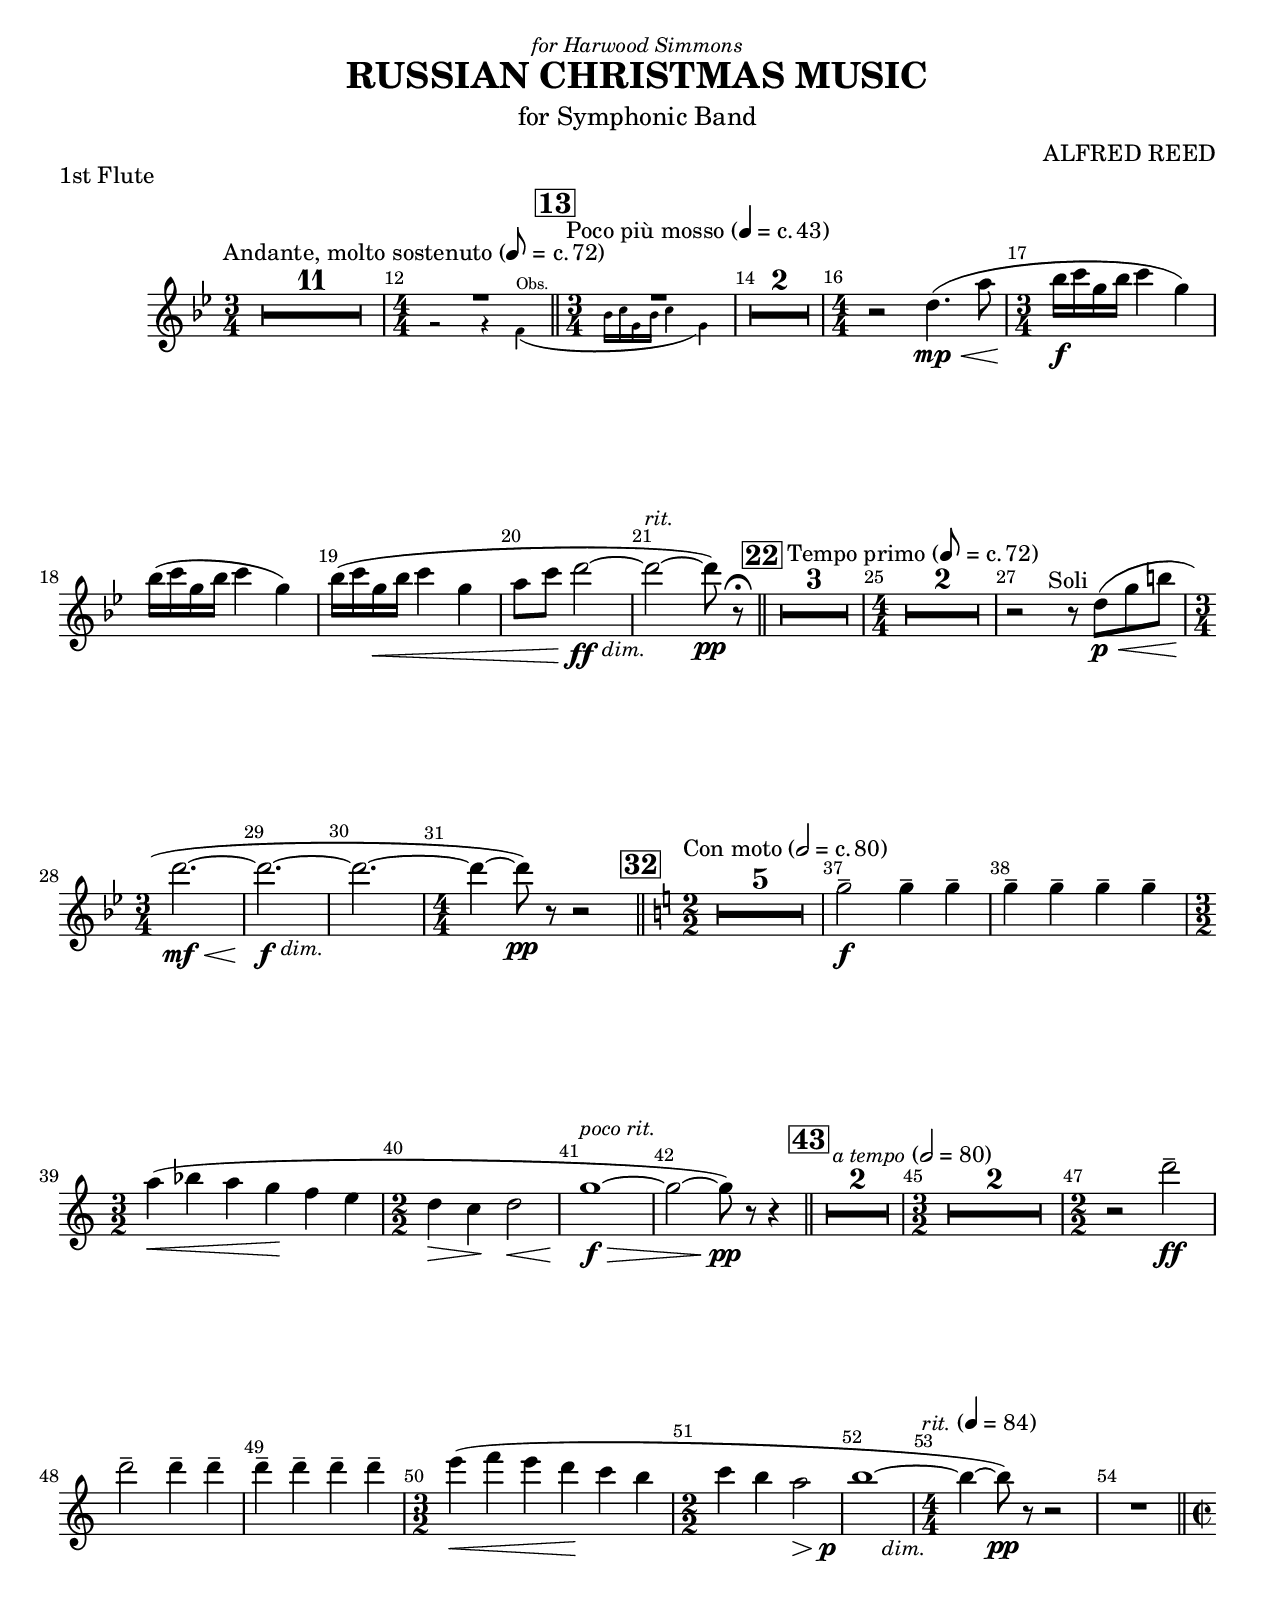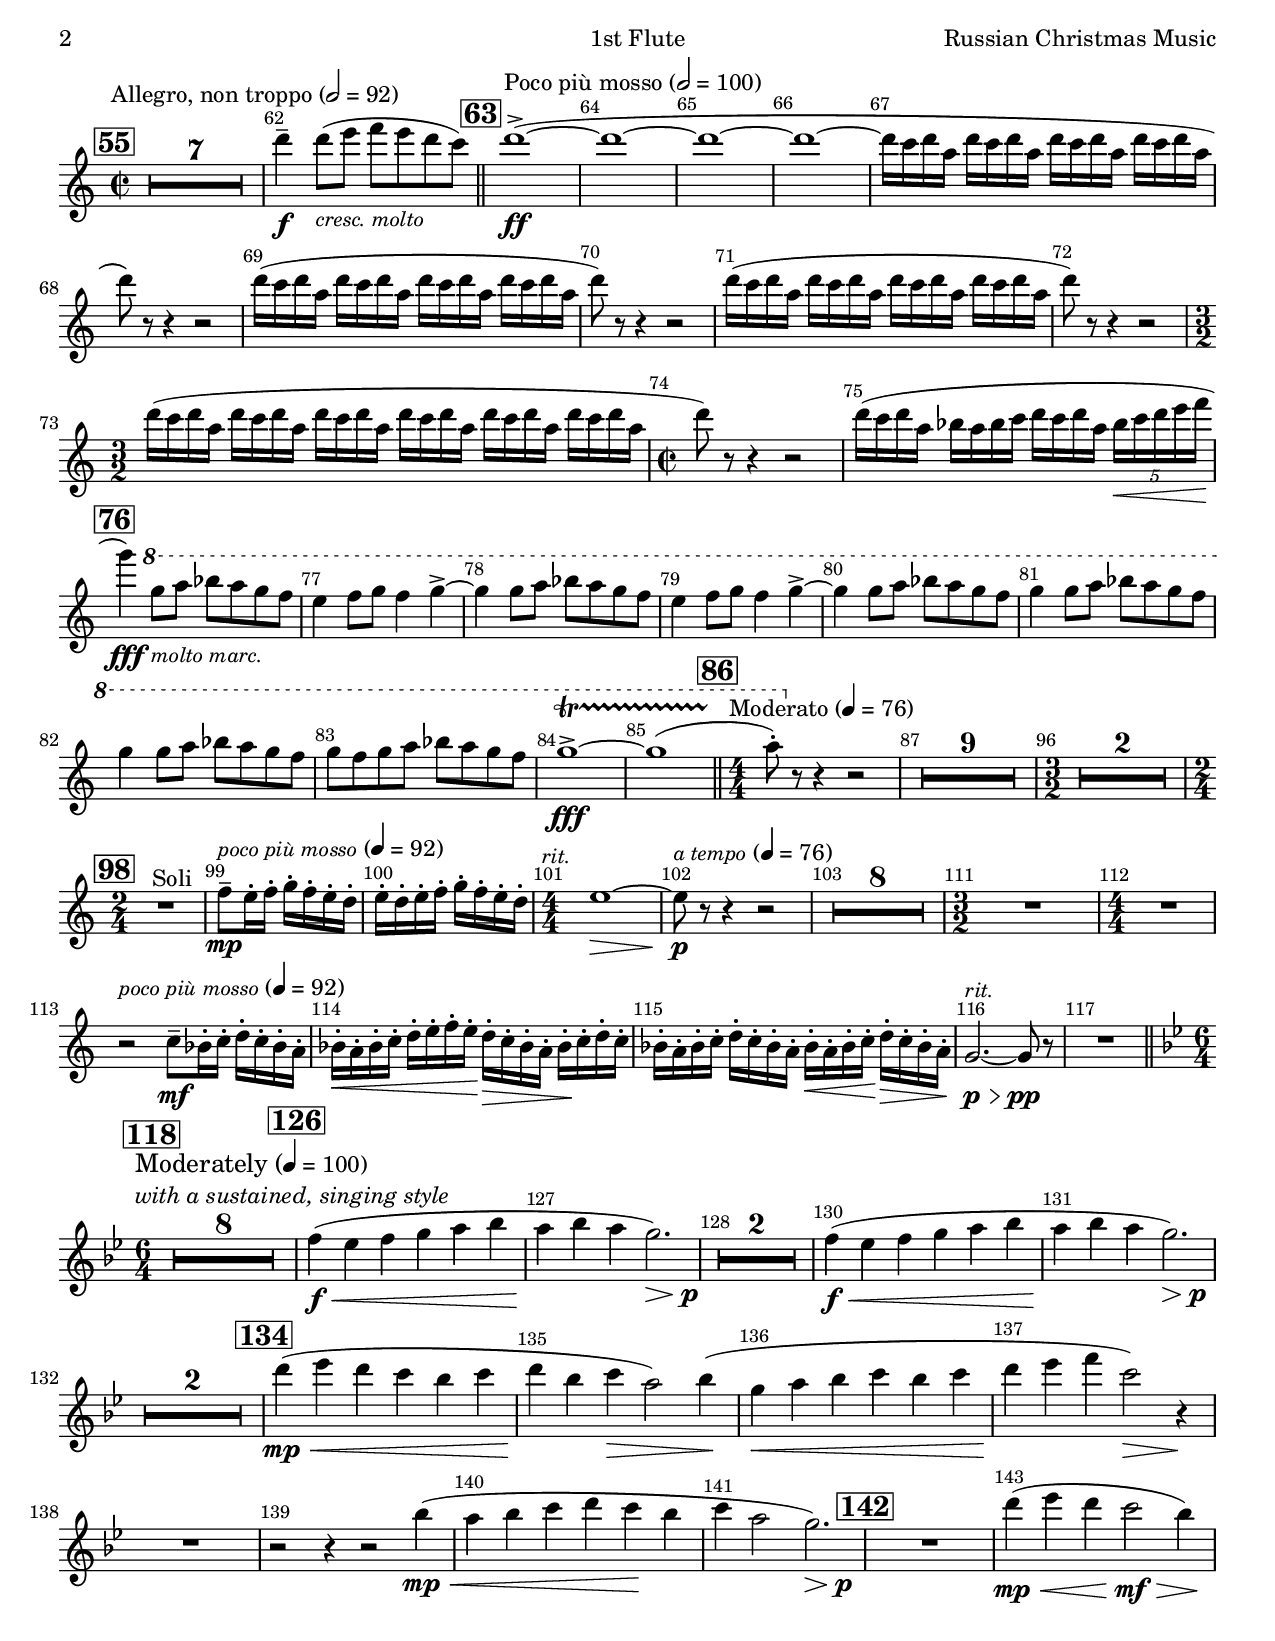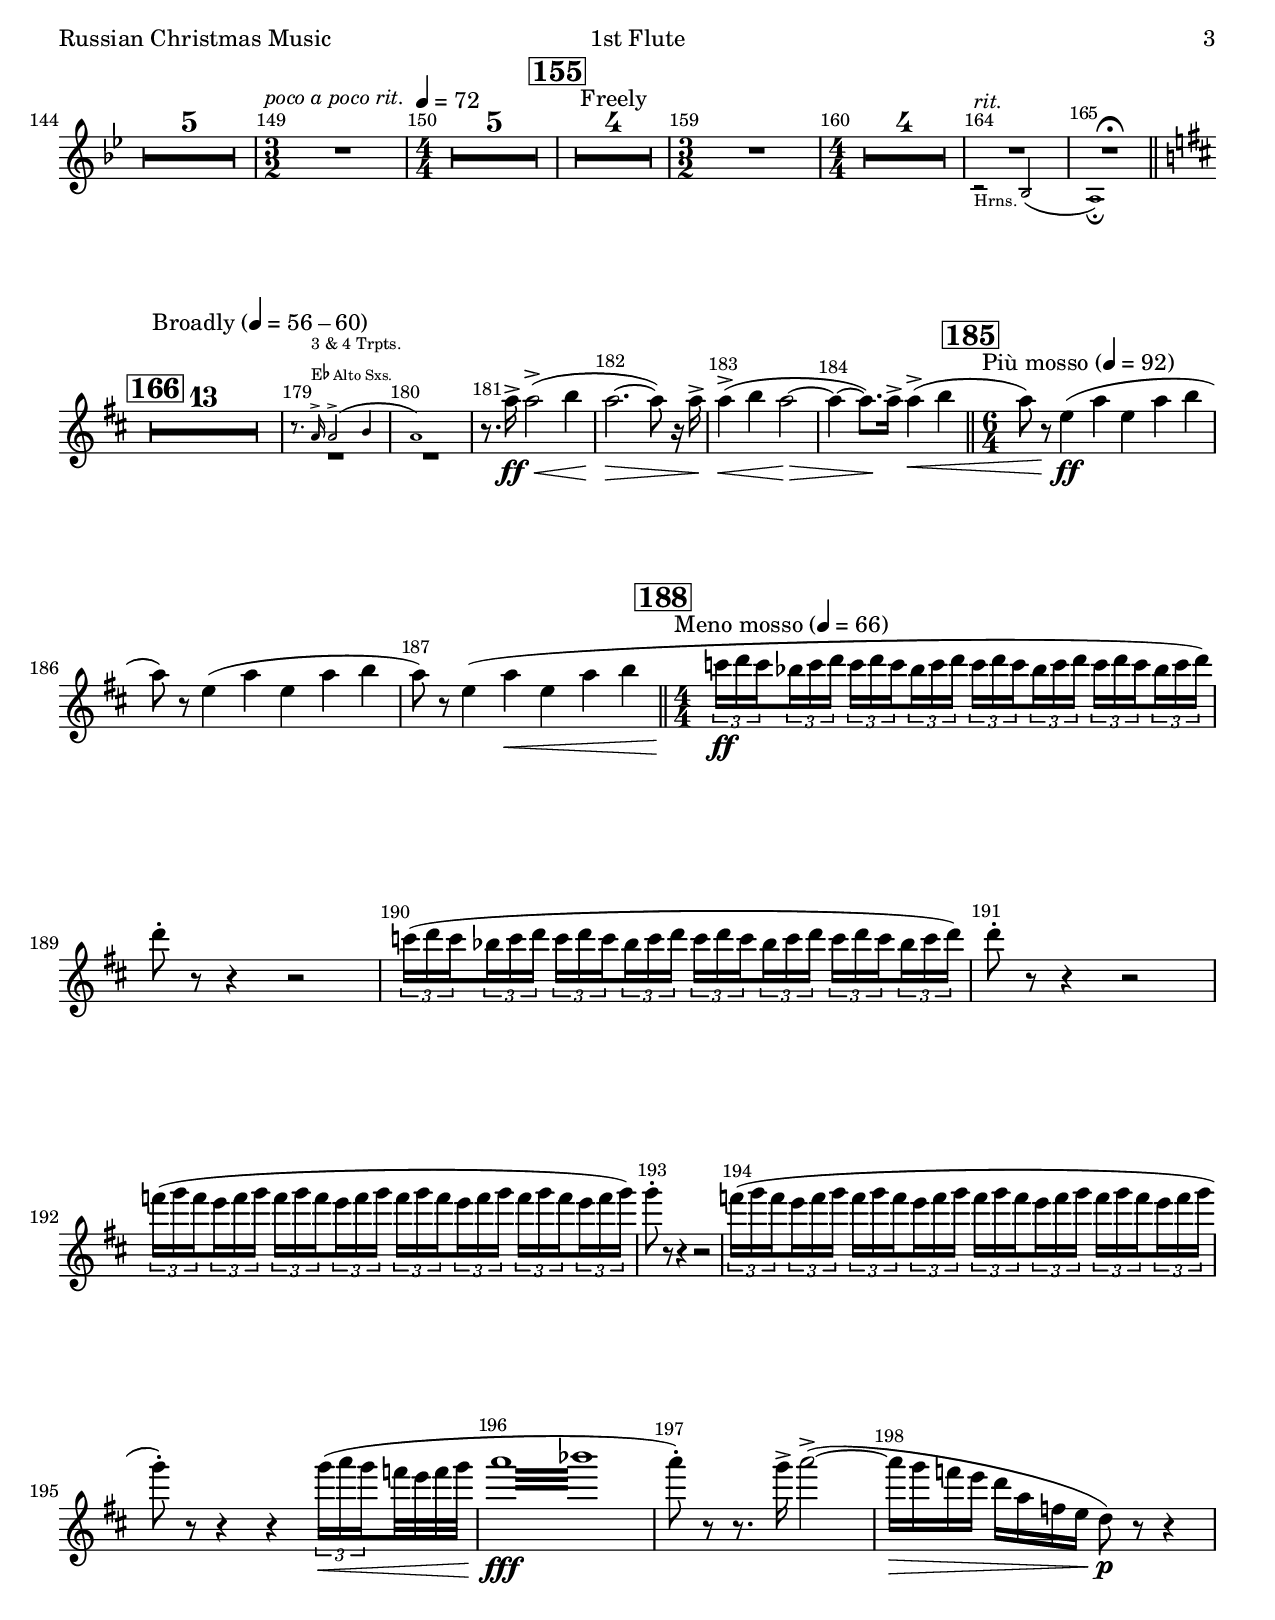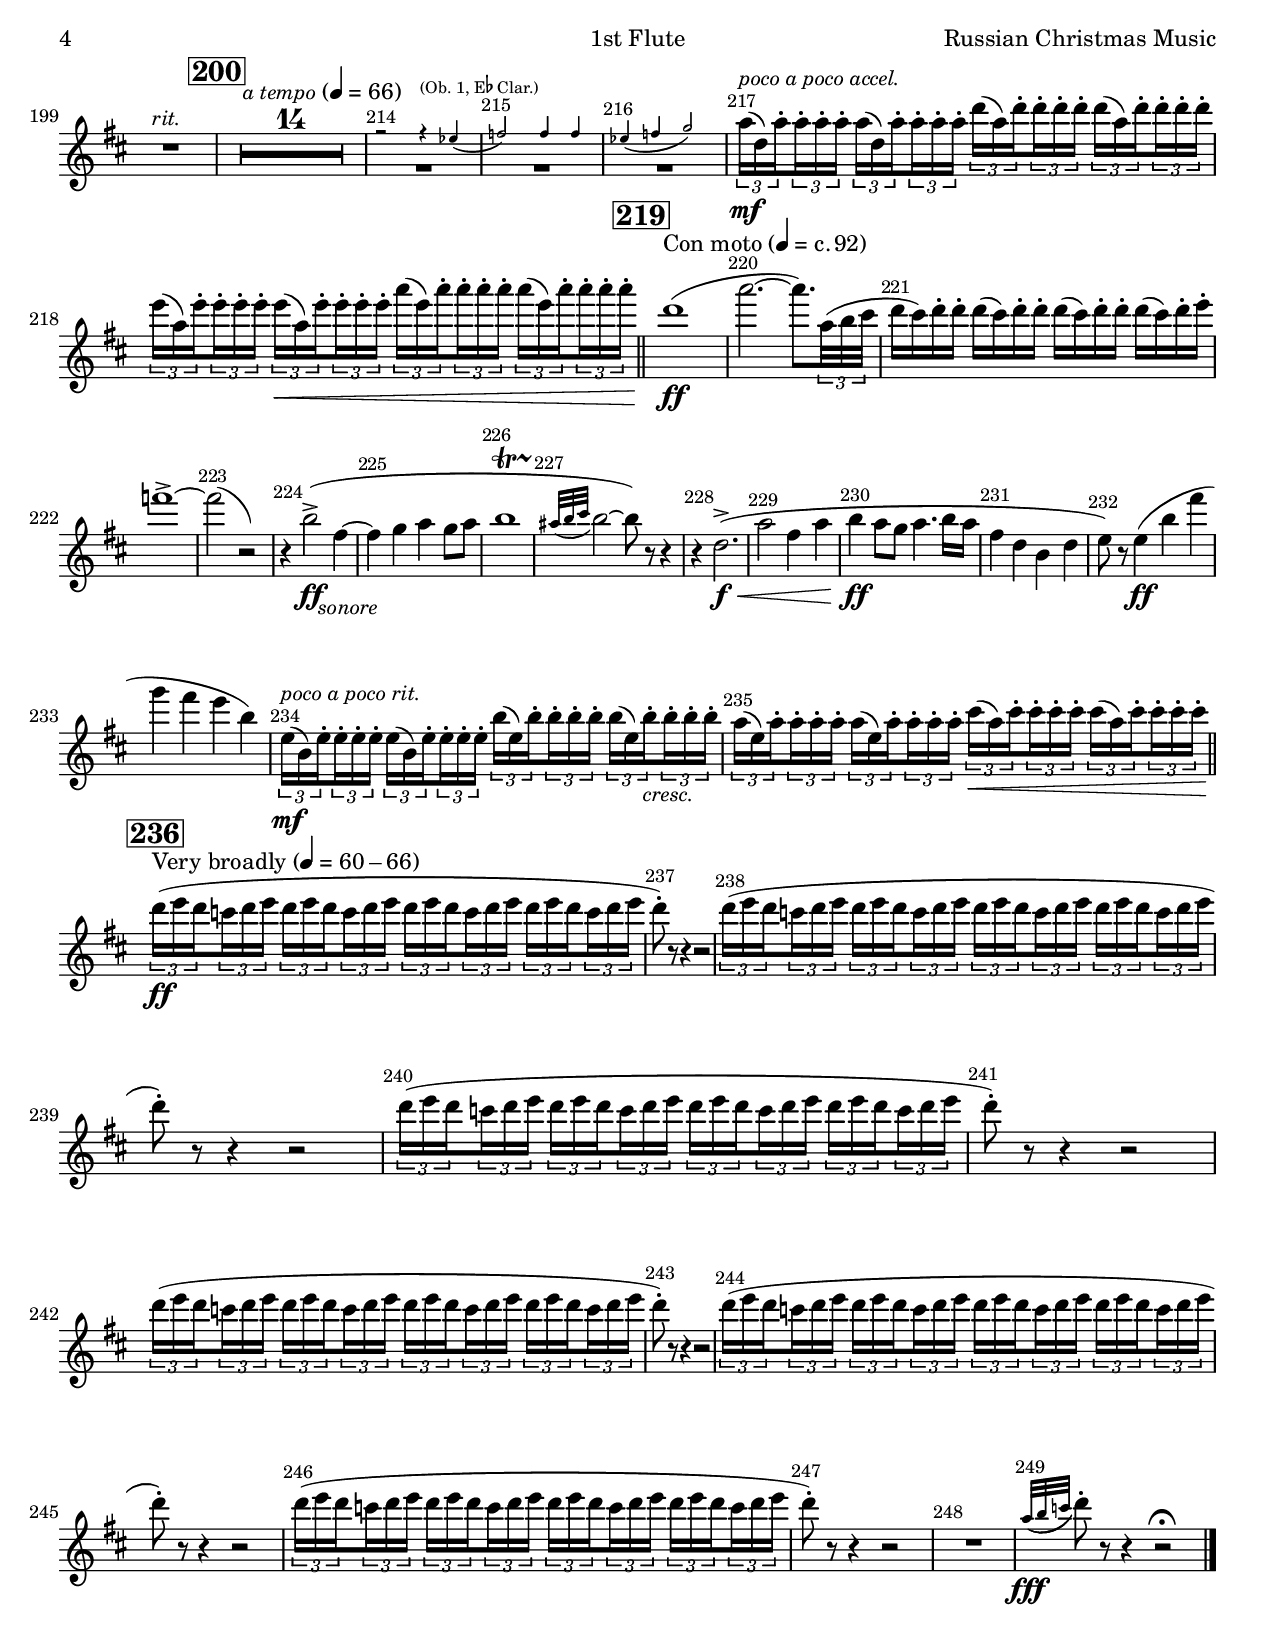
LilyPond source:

\version "2.19.82"
\language "english"

\version "2.19.82"
\language "english"

\header {
  dedication = \markup { \normal-text \smaller \italic "for Harwood Simmons" }
  pieceTitle = "Russian Christmas Music"
  title = \markup { #(string-upcase pieceTitle) }
  subtitle = \markup { \normal-text "for Symphonic Band" }
  composer = \markup { "ALFRED REED" }
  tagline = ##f
}

\paper {
  #(set-paper-size "ansi a")
  oddHeaderMarkup = \markup \fill-line {
    \on-the-fly #print-page-number-check-first
    \fromproperty #'header:pieceTitle
    \on-the-fly #print-page-number-check-first
    \fromproperty #'header:piece
    \on-the-fly #print-page-number-check-first
    \fromproperty #'page:page-number-string
  }
  evenHeaderMarkup = \markup \fill-line {
    \on-the-fly #print-page-number-check-first
    \fromproperty #'page:page-number-string
    \on-the-fly #print-page-number-check-first
    \fromproperty #'header:piece
    \fromproperty #'header:pieceTitle
  }
}

rehearsalMark = {
  \once \override Score.BarNumber.break-visibility = ##(#f #f #f)
  \mark \default
}

scoreOutline = {
  \compressFullBarRests
  \override MultiMeasureRest.expand-limit = #1
  \set Score.markFormatter = #format-mark-box-barnumbers
  \override Score.BarNumber.break-visibility = #end-of-line-invisible
  \context Score \applyContext #(set-bar-number-visibility 1)

  \overrideTimeSignatureSettings 6/4 1/4 #'(1 1 1 1 1 1) #'()
  \overrideTimeSignatureSettings 3/2 1/4 #'(1 1 1 1 1 1) #'()
  \overrideTimeSignatureSettings 2/2 1/2 #'(1 1) \beamExceptions {
    16[ 16 16 16] 16[ 16 16 16] 16[ 16 16 16] 16[ 16 16 16] |
    8[ 8 8 8] 8[ 8 8 8]
  }

  \numericTimeSignature
  \time 3/4
  \tempo \markup {
    \concat \normal-text {
      "Andante, molto sostenuto ("
      \smaller \general-align #Y #DOWN \note #"8" #1
      " = c."
      \hspace #0.25
      "72)"
    }
  }
  \key bf \major
  s2.*11

  % m. 12
  \time 4/4
  | s1*1

  %%% m. 13 %%%
  \rehearsalMark
  \bar "||"
  \time 3/4
  \tempo \markup {
    \concat \normal-text {
      "Poco più mosso ("
      \smaller \general-align #Y #DOWN \note #"4" #1
      " = c."
      \hspace #0.25
      "43)"
    }
  }
  | s2.*3

  % m. 16
  \time 4/4
  | s1*1

  % m. 17
  \time 3/4
  | s2.*4

  % m. 21
  | \tempo \markup { \normal-text \smaller \italic "rit." }
  s2

  s8 s8\fermata

  %%% m. 22 %%%
  \rehearsalMark
  \bar "||"
  \tempo \markup {
    \concat \normal-text {
      "Tempo primo ("
      \smaller \general-align #Y #DOWN \note #"8" #1
      " = c."
      \hspace #0.25
      "72)"
    }
  }
  | s2.*3

  % m. 25
  \time 4/4
  | s1*3

  % m. 28
  \time 3/4
  | s2.*3

  % m. 31
  \time 4/4
  | s1*1

  %%% m. 32 %%%
  \rehearsalMark
  \bar "||"
  \time 2/2
  \tempo \markup {
    \concat \normal-text {
      "Con moto ("
      \smaller \general-align #Y #DOWN \note #"2" #1
      " = c."
      \hspace #0.25
      "80)"
    }
  }
  \key c \major
  | s1*7

  % m. 39
  \time 3/2
  | s1.*1

  % m. 40
  \time 2/2
  | s1*1

  % m. 41
  \tempo \markup { \normal-text \smaller \italic "poco rit." }
  | s1*2

  %%% m. 43 %%%
  \rehearsalMark
  \bar "||"
  \tempo \markup { \normal-text \smaller \italic "a tempo" } 2 = 80
  | s1*2

  % m. 45
  \time 3/2
  | s1.*2

  % m. 48
  \time 2/2
  | s1*3

  % m. 51
  \time 3/2
  | s1.*1

  % m. 52
  \time 2/2
  | s1*2

  % m. 54
  \time 4/4
  \tempo \markup { \normal-text \smaller \italic "rit." } 4 = 84
  | s1*2

  %%% m. 55 %%%
  \defaultTimeSignature
  \time 2/2
  \rehearsalMark
  \bar "||"
  \tempo \markup { \normal-text "Allegro, non troppo" } 2 = 92
  | s1*8

  %%% m. 63 %%%
  \rehearsalMark
  \bar "||"
  \tempo \markup { \normal-text "Poco più mosso" } 2 = 100
  | s1*10

  % m. 74
  \time 3/2
  | s1.*1

  % m. 75
  \time 2/2
  | s1*2

  %%% m. 76 %%%
  \rehearsalMark
  | s1*10

  %%% m. 86 %%%
  \rehearsalMark
  \bar "||"
  \numericTimeSignature
  \time 4/4
  \tempo \markup { \normal-text "Moderato" } 4 = 76
  | s1*10

  % m. 96
  \time 3/2
  | s1.*2

  %%% m. 98 %%%
  \rehearsalMark
  \time 2/4
  | s2*1

  % m. 99
  \tempo \markup { \normal-text \smaller \italic "poco più mosso" } 4 = 92
  | s2*2

  % m. 101
  \time 4/4
  \tempo \markup { \normal-text \smaller \italic "rit." }
  | s1*1

  % m. 102
  \tempo \markup { \normal-text \smaller \italic "a tempo" } 4 = 76
  | s1*9

  % m. 111
  \time 3/2
  | s1.*1

  % m. 112
  \time 4/4
  | s1*1

  % m. 113
  \tempo \markup { \normal-text \smaller \italic "poco più mosso" } 4 = 92
  | s1*3

  % m. 116
  \tempo \markup { \normal-text \smaller \italic "rit." }
  | s1*2

  %%% m. 118 %%%
  \rehearsalMark
  \bar "||"
  \key bf \major
  \time 6/4
  \tempo \markup \left-column \normal-text {
    \concat {
      \larger "Moderately ("
      \smaller \general-align #Y #DOWN \note #"4" #1
      " = 100)"
    }
    \italic "with a sustained, singing style"
  }
  | s1.*8

  %%% m. 126 %%%
  \rehearsalMark
  | s1.*8

  %%% m. 134 %%%
  \rehearsalMark
  | s1.*8

  %%% m. 142 %%%
  \rehearsalMark
  | s1.*7

  % m. 148
  \time 3/2
  \tempo \markup { \normal-text \smaller \italic "poco a poco rit." }
  | s1.*1

  % m. 149
  \tempo 4 = 72
  \time 4/4
  | s1*5

  %%% m. 155 %%%
  \rehearsalMark
  \tempo \markup { \normal-text "Freely" }
  | s1*4

  % m. 159
  \time 3/2
  | s1.*1

  % m. 160
  \time 4/4
  | s1*4

  % m. 164
  \tempo \markup { \normal-text \smaller \italic "rit." }
  | s1*1

  % m. 165
  | R1*1^\fermataMarkup

  %%% m. 166 %%%
  \rehearsalMark
  \bar "||"
  \tempo \markup { \normal-text "Broadly" } 4 = 56 - 60
  \key d \major
  | s1*19

  %%% m. 185 %%%
  \rehearsalMark
  \bar "||"
  \tempo \markup { \normal-text "Più mosso" } 4 = 92
  \time 6/4
  | s1.*3

  %%% m. 188 %%%
  \rehearsalMark
  \bar "||"
  \tempo \markup { \normal-text "Meno mosso" } 4 = 66
  \time 4/4
  | s1*11

  % m. 199
  \tempo \markup { \normal-text \smaller \italic "rit." }
  | s1*1

  %%% m. 200 %%%
  \rehearsalMark
  \tempo \markup { \normal-text \smaller \italic "a tempo" } 4 = 66
  | s1*17

  % m. 217
  \tempo \markup { \normal-text \smaller \italic "poco a poco accel." }
  | s1*2

  %%% m. 219 %%%
  \rehearsalMark
  \bar "||"
  \tempo \markup {
    \concat \normal-text {
      "Con moto ("
      \smaller \general-align #Y #DOWN \note #"4" #1
      " = c."
      \hspace #0.25
      "92)"
    }
  }
  | s1*15

  % m. 234
  \tempo \markup { \normal-text \smaller \italic "poco a poco rit." }
  | s1*2

  %%% m. 236 %%%
  \rehearsalMark
  \bar "||"
  \tempo \markup { \normal-text "Very broadly" } 4 = 60 - 66
  | s1*13

  % m. 249
  |
  s2

  s2\fermata

  \bar "|."
}

\version "2.18.2"
\language "english"

subdivideBeamSixteenths = {
  \set subdivideBeams = ##t
  \set baseMoment = #(ly:make-moment 1/16)
  \set beatStructure = #'(4 4 4 4)
}

subdivideBeamEighths = {
  \set subdivideBeams = ##t
  \set baseMoment = #(ly:make-moment 1/8)
  \set beatStructure = #'(2 2)
}

unsetBeamSubdivision = {
  \unset subdivideBeams
  \unset baseMoment
  \unset beatStructure
}


\header {
  piece = "1st Flute"
}

partFluteOne = \relative c''' {
  % m. 1, 2, 3, 4, 5, 6, 7, 8, 9, 10, 11
  R2.*11
  |
  % m. 12, 13
  \override MultiMeasureRest #'staff-position = #2
  << { R1*1 | R2.*1 } \new CueVoice { g,2\rest
  \stemDown\slurDown
  g4\rest
  f4(^\markup { \teeny "Obs." }
  |
  bf16 c16 g16 bf16
  c4
  g4) } >>
  |
  % m. 14, 15
  \revert MultiMeasureRest #'staff-position
  R2.*2
  |
  % m. 16
  r2

  d'4.(\mp\<
    a'8
  |
  % m. 17
  bf16\f c16 g16 bf16
  c4
  g4)
  |
  % m. 18
  bf16( c16 g16 bf16
  c4
  g4)
  |
  % m. 19
  bf16( c16 g16\< bf16
  c4
  g4
  |
  % m. 20
  a8 c8
  << d2~\ff { s4
  s4_\markup { \smaller \italic "dim." } } >>
  |
  % m. 21
  d2~

  d8)\pp r8
  |
  % m. 22, 23, 24
  R2.*3
  |
  % m. 25, 26
  R1*2
  |
  % m. 27
  r2

  r8^\markup \center-align { "Soli" } d,8(\p\<
  g8 b8
  |
  % m. 28
  d2.~\mf\<


  |
  % m. 29
  << d2.~\f { s4
  s4_\markup { \smaller \italic "dim." } } >>

  |
  % m. 30
  d2.~


  |
  % m. 31
  d4~
  d8)\pp r8
  r2

  |
  % m. 32, 33, 34, 35, 36
  R1*5
  |
  % m. 37
  g,2--\f

  g4-- g4--
  |
  % m. 38
  g4--
  g4--
  g4--
  g4--
  |
  % m. 39
  a4(\<
  bf4
  a4
  g4\!
  f4
  e4
  |
  % m. 40
  d4\>
  c4\!
  d2\<

  |
  % m. 41
  g1~\f\>



  |
  % m. 42
  g2~

  g8\pp) r8
  r4
  |
  % m. 43, 44
  R1*2
  |
  % m. 45, 46
  R1.*2
  |
  % m. 47
  r2

  d'2--\ff

  |
  % m. 48
  d2--

  d4--
  d4--
  |
  % m. 49
  d4--
  d4--
  d4--
  d4--
  |
  % m. 50
  e4(\<
  f4
  e4
  d4\!
  c4
  b4
  |
  % m. 51
  c4
  b4
  << a2\> { s4.
  s8\p } >>
  |
  % m. 52
  << b1~ { s2

  s2_\markup { \smaller \italic "dim." } } >>

  |
  % m. 53
  b4~
  b8)\pp r8
  r2

  |
  % m. 55
  R1*1


  \pageBreak
  |
  % m. 54, 55, 56, 57, 58, 59, 60, 61
  R1*7
  |
  % m. 62
  d4--\f
  d8(_\markup { \smaller \italic "cresc. molto" } e8
  f8 e8
  d8 c8)
  |
  % m. 63
  d1->~(\ff



  |
  % m. 64
  d1~



  |
  % m. 65
  d1~



  |
  % m. 66
  d1~



  |
  % m. 67
  d16 c16 d16 a16
  d16 c16 d16 a16
  d16 c16 d16 a16
  d16 c16 d16 a16
  |
  % m. 68
  d8) r8
  r4
  r2

  |
  % m. 69
  d16( c16 d16 a16
  d16 c16 d16 a16
  d16 c16 d16 a16
  d16 c16 d16 a16
  |
  % m. 70
  d8) r8
  r4
  r2

  |
  % m. 71
  d16( c16 d16 a16
  d16 c16 d16 a16
  d16 c16 d16 a16
  d16 c16 d16 a16
  |
  % m. 72
  d8) r8
  r4
  r2

  |
  % m. 73
  d16( c16 d16 a16
  d16 c16 d16 a16
  d16 c16 d16 a16
  d16 c16 d16 a16
  d16 c16 d16 a16
  d16 c16 d16 a16
  |
  % m. 74
  d8) r8
  r4
  r2

  |
  % m. 75
  d16( c16 d16 a16
  bf16 a16 bf16 c16
  d16 c16 d16 a16
  \tuplet 5/4 { bf16\< c16 d16 e16 f16 }
  |
  % m. 76
  g4)\fff
  \ottava #1 g8_\markup { \smaller \italic "molto marc." } a8
  bf8 a8
  g8 f8
  |
  % m. 77
  e4
  f8 g8
  f4
  g4->~
  |
  % m. 78
  g4
  g8 a8
  bf8 a8
  g8 f8
  |
  % m. 79
  e4
  f8 g8
  f4
  g4->~
  |
  % m. 80
  g4
  g8 a8
  bf8 a8
  g8 f8
  |
  % m. 81
  g4
  g8 a8
  bf8 a8
  g8 f8
  |
  % m. 82
  g4
  g8 a8
  bf8 a8
  g8 f8
  |
  % m. 83
  g8 f8
  g8 a8
  bf8 a8
  g8 f8
  |
  % m. 84
  g1->~\startTrillSpan\fff



  |
  % m. 85
  g1(



  |
  % m. 86
  a8-.)\stopTrillSpan \ottava #0 r8
  r4
  r2

  |
  % m. 87, 88, 89, 90, 91, 92, 93, 94, 95
  R1*9
  |
  % m. 96, 97
  R1.*2
  |
  % m. 98
  << R2*1 { s4
  s4^"Soli"} >>
  |
  % m. 99
  f,8--\mp e16-. f16-.
  g16-. f16-. e16-. d16-.
  |
  % m. 100
  e16-. d16-. e16-. f16-.
  g16-. f16-. e16-. d16-.
  |
  % m. 101
  e1~\>



  |
  % m. 102
  e8\p r8
  r4
  r2

  |
  % m. 103, 104, 105, 106, 107, 108, 109, 110
  R1*8
  |
  % m. 111
  R1.*1





  |
  % m. 112
  R1*1



  |
  % m. 113
  r2

  c8--\mf bf16-. c16-.
  d16-. c16-. bf16-. a16-.
  |
  % m. 114
  bf16-.\< a16-. bf16-. c16-.
  d16-. e16-. f16-. e16-.\!
  d16-.\> c16-. bf16-. a16-.
  bf16-.\! c16-. d16-. c16-.
  |
  % m. 115
  bf16-. a16-. bf16-. c16-.
  d16-. c16-. bf16-. a16-.
  bf16-.\< a16-. bf16-. c16-.\!
  d16-.\> c16-. bf16-. a16-.
  |
  % m. 116
  g2.~\p\>


  g8\pp r8
  |
  % m. 117
  R1*1



  |
  % m. 118, 119, 120, 121, 122, 123, 124, 125
  R1.*8
  |
  % m. 126
  f'4(\f\<
  ef4
  f4
  g4
  a4
  bf4
  |
  % m. 127
  a4\!
  bf4
  a4
  << g2.)\> { s2

  s8 s8\p } >>
  |
  % m. 128, 129
  R1.*2
  |
  % m. 130
  f4(\f\<
  ef4
  f4
  g4
  a4
  bf4
  |
  % m. 131
  a4\!
  bf4
  a4
  << g2.)\> { s2

  s4\p } >>
  |
  % m. 132, 133
  R1.*2
  |
  % m. 134
  d'4(\mp\<
  ef4
  d4
  c4
  bf4
  c4
  |
  % m. 135
  d4\!
  bf4
  c4\>
  a2)

  bf4(\!
  |
  % m. 136
  g4\<
  a4
  bf4
  c4
  bf4
  c4
  |
  % m. 137
  d4\!
  ef4
  f4
  c2)\>

  r4\!
  |
  % m. 138
  R1.*1





  |
  % m. 139
  r2

  r4
  r2

  bf4(\mp\<
  |
  % m. 140
  a4
  bf4
  c4
  d4
  c4\!
  bf4
  |
  % m. 141
  c4
  a2

  << g2.)\> { s2

  s4\p } >>
  |
  % m. 142
  R1.*1





  |
  % m. 143
  d'4(\mp\<
  ef4
  d4
  c2\mf\>

  << bf4) { s8 s8\! } >> \pageBreak
  |
  % m. 144, 145, 146, 147, 148, 149
  R1.*6
  |
  % m. 150, 151, 152, 153, 154, 155, 156, 157, 158
  R1*9
  |
  % m. 159
  R1.*1





  |
  % m. 160, 161, 162, 163
  R1*4
  |
  % m. 164, 165
  << R1*2 \new CueVoice { c,,2\rest_\markup { \teeny "Hrns." }

  bf2(
  |
  a1)_\fermata


  } >>
  |
  % m. 166, 167, 168, 169, 170, 171, 172, 173, 174, 175, 176, 177, 178
  R1*13
  |
  % m. 179, 180
  \override MultiMeasureRest #'staff-position = #-6
  << R1*2 \new CueVoice { c'8.\rest a16^>^\markup \left-column {
    \teeny "3 & 4 Trpts."
    \concat { \teeny "E" \raise #0.5 \flat " Alto Sxs." }
  }
  \slurUp a2^>(

  \stemUp b4
  |
  a1)


  } >>
  |
  % m. 181
  \revert MultiMeasureRest #'staff-position
  r8. a'16->\ff\<
  a2->(

  b4
  |
  % m. 182
  a2.~\>


  a8) r16 a16->
  |
  % m. 183
  a4->(\<
  b4
  a2~\>

  |
  % m. 184
  a4~
  a8.)\! a16->
  a4->(\<
  b4
  |
  % m. 185
  a8) r8\!
  e4(\ff
  a4
  e4
  a4
  b4
  |
  % m. 186
  a8) r8
  e4(
  a4
  e4
  a4
  b4
  |
  % m. 187
  a8) r8
  e4(
  a4\<
  e4
  a4
  b4
  |
  % m. 188
  \subdivideBeamEighths \tuplet 3/2 { c16\ff d16 c16 } \tuplet 3/2 { bf16 c16 d16 }
  \tuplet 3/2 { c16 d16 c16 } \tuplet 3/2 { bf16 c16 d16 }
  \tuplet 3/2 { c16 d16 c16 } \tuplet 3/2 { bf16 c16 d16 }
  \tuplet 3/2 { c16 d16 c16 } \tuplet 3/2 { bf16 c16 d16) }
  |
  % m. 189
  d8-. r8
  r4
  r2

  |
  % m. 190
  \tuplet 3/2 { c16( d16 c16 } \tuplet 3/2 { bf16 c16 d16 }
  \tuplet 3/2 { c16 d16 c16 } \tuplet 3/2 { bf16 c16 d16 }
  \tuplet 3/2 { c16 d16 c16 } \tuplet 3/2 { bf16 c16 d16 }
  \tuplet 3/2 { c16 d16 c16 } \tuplet 3/2 { bf16 c16 d16) }
  |
  % m. 191
  d8-. r8
  r4
  r2

  |
  % m. 192
  \tuplet 3/2 { f16( g16 f16 } \tuplet 3/2 { e16 f16 g16 }
  \tuplet 3/2 { f16 g16 f16 } \tuplet 3/2 { e16 f16 g16 }
  \tuplet 3/2 { f16 g16 f16 } \tuplet 3/2 { e16 f16 g16 }
  \tuplet 3/2 { f16 g16 f16 } \tuplet 3/2 { e16 f16 g16) }
  |
  % m. 193
  g8-. r8
  r4
  r2

  |
  % m. 194
  \tuplet 3/2 { f16( g16 f16 } \tuplet 3/2 { e16 f16 g16 }
  \tuplet 3/2 { f16 g16 f16 } \tuplet 3/2 { e16 f16 g16 }
  \tuplet 3/2 { f16 g16 f16 } \tuplet 3/2 { e16 f16 g16 }
  \tuplet 3/2 { f16 g16 f16 } \tuplet 3/2 { e16 f16 g16 }
  |
  % m. 195
  g8-.) r8
  r4
  r4
  \tuplet 3/2 { g16(\< a16 g16 } f32 e32 f32 g32
  |
  % m. 196
  \repeat tremolo 16 { a32\fff bf32 }



  |
  % m. 197
  \unsetBeamSubdivision a8-.) r8
  r8. g16->
  a2->~(

  |
  % m. 198
  a16\> g16 f16 e16
  d16 a16 f16 e16
  d8)\p r8
  r4\pageBreak
  |
  % m. 199, 200, 201, 202, 203, 204, 205, 206, 207, 208, 209, 210, 211
  % m. 212, 213
  R1*15
  |
  % m. 214, 215, 216
  \override MultiMeasureRest #'staff-position = #-4
  << R1*3 \new CueVoice { f2\rest

  f4\rest^\markup \concat \teeny { "(Ob. 1, E" \raise #0.5 \flat " Clar.)" }
  \stemUp ef4(
  |
  f2)

  f4
  f4
  |
  ef4(
  f4
  g2)
  } >>
  |
  \revert MultiMeasureRest #'staff-position
  % m. 217
  \subdivideBeamEighths \tuplet 3/2 { a16(\mf d,16) a'16-. } \tuplet 3/2 { a16-. a16-. a16-. }
  \tuplet 3/2 { a16( d,16) a'16-. } \tuplet 3/2 { a16-. a16-. a16-. }
  \tuplet 3/2 { d16( a16) d16-. } \tuplet 3/2 { d16-. d16-. d16-. }
  \tuplet 3/2 { d16( a16) d16-. } \tuplet 3/2 { d16-. d16-. d16-. }
  |
  % m. 218
  \tuplet 3/2 { e16( a,16) e'16-. } \tuplet 3/2 { e16-. e16-. e16-. }
  \tuplet 3/2 { e16(\< a,16) e'16-. } \tuplet 3/2 { e16-. e16-. e16-. }
  \tuplet 3/2 { a16( e16) a16-. } \tuplet 3/2 { a16-. a16-. a16-. }
  \tuplet 3/2 { a16( e16) a16-. } \tuplet 3/2 { a16-. a16-. a16-. }
  |
  % m. 219
  \unsetBeamSubdivision d,1(\ff



  |
  % m. 220
  a'2.~


  a8.) \tuplet 3/2 { a,32( b32 cs32 }
  |
  % m. 221
  d16 cs16) d16-. d16-.
  d16( cs16) d16-. d16-.
  d16( cs16) d16-. d16-.
  d16( cs16) d16-. e16-.
  |
  % m. 222
  f1->~



  |
  % m. 223
  f2(

  r2)

  |
  % m. 224
  r4
  << b,2->(\ff { s4
  s4_\markup { \smaller \italic "sonore" } } >>
  fs4~
  |
  % m. 225
  fs4
  g4
  a4
  g8 a8
  |
  % m. 226
  b1\startTrillSpan



  |
  % m. 227
  \appoggiatura { as32\stopTrillSpan b32 cs32 } b2~

  b8) r8
  r4
  |
  % m. 228
  r4
  d,2.->(\f\<


  |
  % m. 229
  a'2

  fs4
  a4
  |
  % m. 230
  b4\ff
  a8 g8
  a4.
    b16 a16
  |
  % m. 231
  fs4
  d4
  b4
  d4
  |
  % m. 232
  e8) r8
  e4(\ff
  b'4
  fs'4
  |
  % m. 233
  g4
  fs4
  e4
  b4)
  |
  % m. 234
  \subdivideBeamEighths \tuplet 3/2 { e,16(\mf b16) e16-. } \tuplet 3/2 { e16-. e16-. e16-. }
  \tuplet 3/2 { e16( b16) e16-. } \tuplet 3/2 { e16-. e16-. e16-. }
  \tuplet 3/2 { b'16( e,16) b'16-. } \tuplet 3/2 { b16-. b16-. b16-. }
  \tuplet 3/2 { b16( e,16) b'16-._\markup { \smaller \italic "cresc." } } \tuplet 3/2 { b16-. b16-. b16-. }
  |
  % m. 235
  \tuplet 3/2 { a16( e16) a16-. } \tuplet 3/2 { a16-. a16-. a16-. }
  \tuplet 3/2 { a16( e16) a16-. } \tuplet 3/2 { a16-. a16-. a16-. }
  \tuplet 3/2 { cs16(\< a16) cs16-. } \tuplet 3/2 { cs16-. cs16-. cs16-. }
  \tuplet 3/2 { cs16( a16) cs16-. } \tuplet 3/2 { cs16-. cs16-. cs16-. }
  |
  % m. 236
  \tuplet 3/2 { d16(\ff e16 d16 } \tuplet 3/2 { c16 d16 e16 }
  \tuplet 3/2 { d16 e16 d16 } \tuplet 3/2 { c16 d16 e16 }
  \tuplet 3/2 { d16 e16 d16 } \tuplet 3/2 { c16 d16 e16 }
  \tuplet 3/2 { d16 e16 d16 } \tuplet 3/2 { c16 d16 e16 }
  |
  % m. 237
  d8-.) r8
  r4
  r2

  |
  % m. 238
  \tuplet 3/2 { d16( e16 d16 } \tuplet 3/2 { c16 d16 e16 }
  \tuplet 3/2 { d16 e16 d16 } \tuplet 3/2 { c16 d16 e16 }
  \tuplet 3/2 { d16 e16 d16 } \tuplet 3/2 { c16 d16 e16 }
  \tuplet 3/2 { d16 e16 d16 } \tuplet 3/2 { c16 d16 e16 }
  % m. 239
  d8-.) r8
  r4
  r2

  |
  % m. 240
  \tuplet 3/2 { d16( e16 d16 } \tuplet 3/2 { c16 d16 e16 }
  \tuplet 3/2 { d16 e16 d16 } \tuplet 3/2 { c16 d16 e16 }
  \tuplet 3/2 { d16 e16 d16 } \tuplet 3/2 { c16 d16 e16 }
  \tuplet 3/2 { d16 e16 d16 } \tuplet 3/2 { c16 d16 e16 }
  |
  % m. 241
  d8-.) r8
  r4
  r2

  |
  % m. 242
  \tuplet 3/2 { d16( e16 d16 } \tuplet 3/2 { c16 d16 e16 }
  \tuplet 3/2 { d16 e16 d16 } \tuplet 3/2 { c16 d16 e16 }
  \tuplet 3/2 { d16 e16 d16 } \tuplet 3/2 { c16 d16 e16 }
  \tuplet 3/2 { d16 e16 d16 } \tuplet 3/2 { c16 d16 e16 }
  |
  % m. 243
  d8-.) r8
  r4
  r2

  |
  % m. 244
  \tuplet 3/2 { d16( e16 d16 } \tuplet 3/2 { c16 d16 e16 }
  \tuplet 3/2 { d16 e16 d16 } \tuplet 3/2 { c16 d16 e16 }
  \tuplet 3/2 { d16 e16 d16 } \tuplet 3/2 { c16 d16 e16 }
  \tuplet 3/2 { d16 e16 d16 } \tuplet 3/2 { c16 d16 e16 }
  |
  % m. 245
  d8-.) r8
  r4
  r2

  |
  % m. 246
  \tuplet 3/2 { d16( e16 d16 } \tuplet 3/2 { c16 d16 e16 }
  \tuplet 3/2 { d16 e16 d16 } \tuplet 3/2 { c16 d16 e16 }
  \tuplet 3/2 { d16 e16 d16 } \tuplet 3/2 { c16 d16 e16 }
  \tuplet 3/2 { d16 e16 d16 } \tuplet 3/2 { c16 d16 e16 }
  |
  % m. 247
  d8-.) r8
  r4
  r2

  |
  % m. 248
  R1*1



  |
  % m. 249
  \appoggiatura { a32(\fff b32 c32 } d8-.) r8
  r4
  r2

}

\new Voice {
  << \scoreOutline \partFluteOne >>
}
